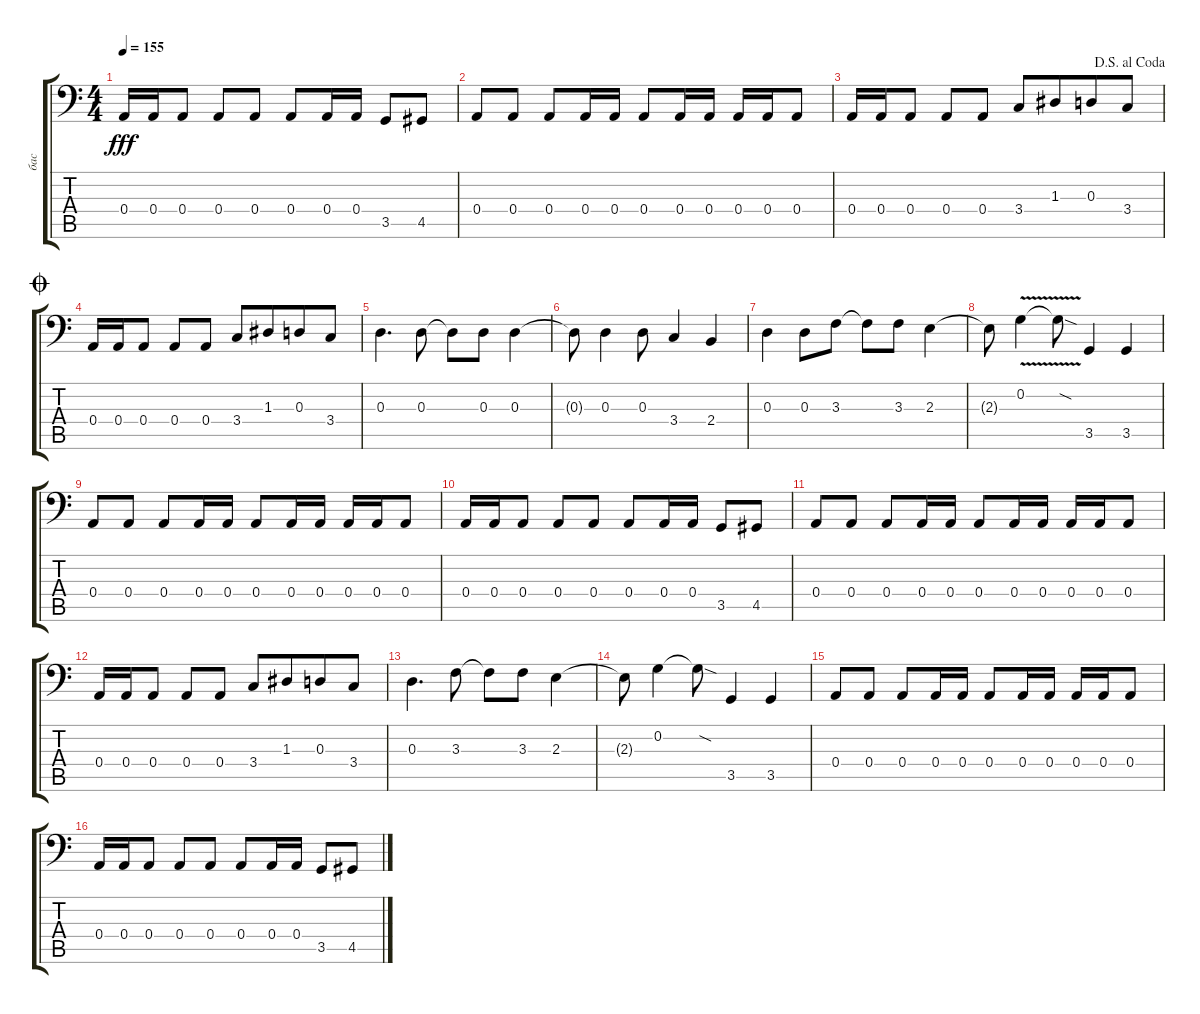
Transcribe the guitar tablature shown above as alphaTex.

\track ("бас" "бас") {instrument electricbassfinger}
\staff {score tabs}
\tuning (C3 G2 D2 A1 E1 B0) {hide}
\ts (4 4)
\tempo 155
\clef f4
\ks aminor
0.4.16{dy fff} 0.4.16 0.4.8 0.4.8 0.4.8 0.4.8 0.4.16 0.4.16 3.5.8 4.5.8 |
0.4.8 0.4.8 0.4.8 0.4.16 0.4.16 0.4.8 0.4.16 0.4.16 0.4.16 0.4.16 0.4.8 |
\jump dalsegnoalcoda
0.4.16 0.4.16 0.4.8 0.4.8 0.4.8 3.4.8 1.3.8{beam merge} 0.3.8 3.4.8 |
\jump coda
0.4.16 0.4.16 0.4.8 0.4.8 0.4.8 3.4.8 1.3.8{beam merge} 0.3.8 3.4.8 |
0.3.4{d} 0.3.8 0.3{t}.8 0.3.8 0.3.4 |
0.3{t}.8 0.3.4 0.3.8 3.4.4 2.4.4 |
0.3.4 0.3.8 3.3.8 3.3{t}.8 3.3.8 2.3.4 |
2.3{t}.8 0.2{v}.4 0.2{sod t}.8 3.5.4 3.5.4 |
0.4.8 0.4.8 0.4.8 0.4.16 0.4.16 0.4.8 0.4.16 0.4.16 0.4.16 0.4.16 0.4.8 |
0.4.16 0.4.16 0.4.8 0.4.8 0.4.8 0.4.8 0.4.16 0.4.16 3.5.8 4.5.8 |
0.4.8 0.4.8 0.4.8 0.4.16 0.4.16 0.4.8 0.4.16 0.4.16 0.4.16 0.4.16 0.4.8 |
0.4.16 0.4.16 0.4.8 0.4.8 0.4.8 3.4.8 1.3.8{beam merge} 0.3.8 3.4.8 |
0.3.4{d} 3.3.8 3.3{t}.8 3.3.8 2.3.4 |
2.3{t}.8 0.2.4 0.2{sod t}.8 3.5.4 3.5.4 |
0.4.8 0.4.8 0.4.8 0.4.16 0.4.16 0.4.8 0.4.16 0.4.16 0.4.16 0.4.16 0.4.8 |
0.4.16 0.4.16 0.4.8 0.4.8 0.4.8 0.4.8 0.4.16 0.4.16 3.5.8 4.5.8
